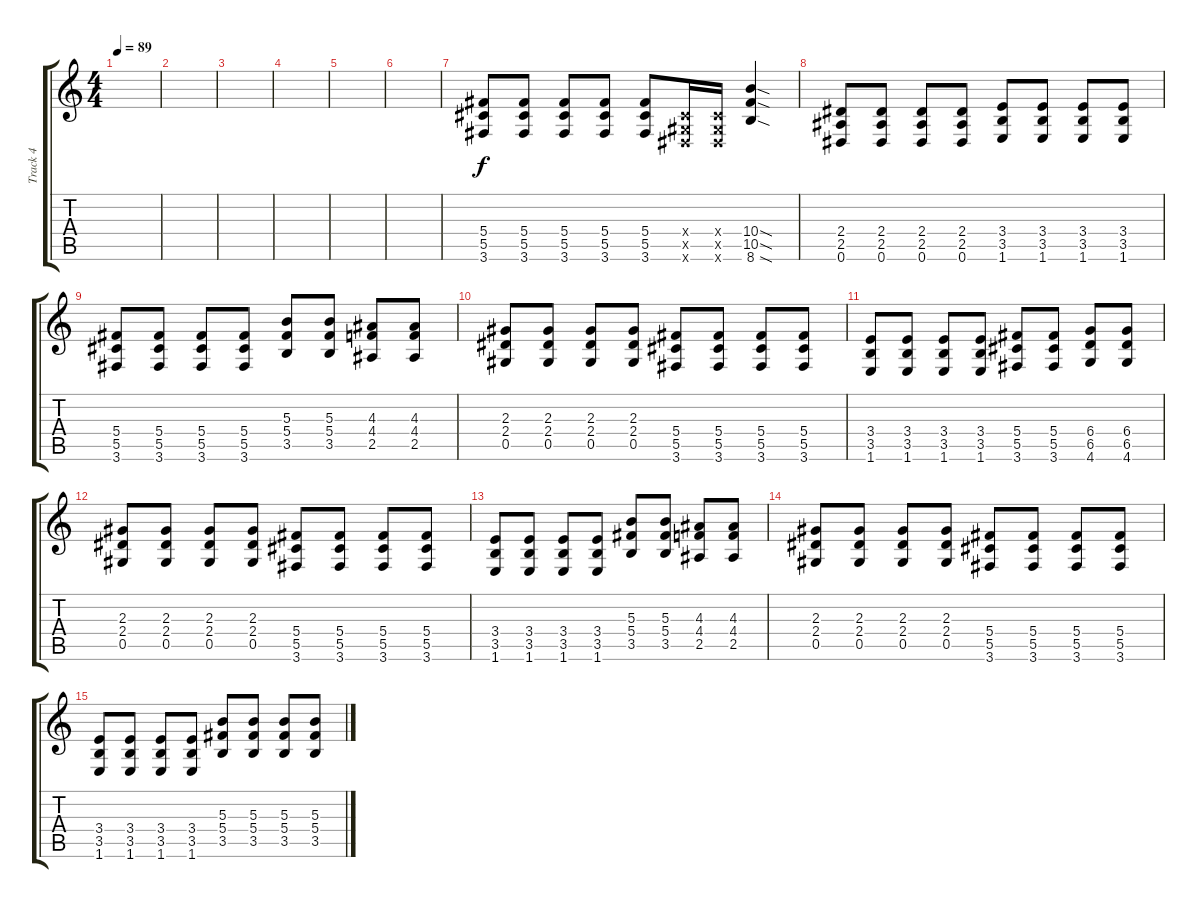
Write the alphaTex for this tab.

\track ("Track 4" "Track 4") {instrument overdrivenguitar}
\staff {score tabs}
\tuning (Eb4 Bb3 Gb3 Db3 Ab2 Eb2) {hide}
\ts (4 4)
\tempo 89
\clef g2
\ks c
|
|
|
|
|
|
(5.4 5.5 3.6).8{volume 13} (5.4 5.5 3.6).8 (5.4 5.5 3.6).8 (5.4 5.5 3.6).8 (5.4 5.5 3.6).8 (0.4{x} 0.5{x} 0.6{x}).16 (0.4{x} 0.5{x} 0.6{x}).16 (10.4{sod} 10.5{sod} 8.6{sod}).4 |
(2.4 2.5 0.6).8 (2.4 2.5 0.6).8 (2.4 2.5 0.6).8 (2.4 2.5 0.6).8 (3.4 3.5 1.6).8 (3.4 3.5 1.6).8 (3.4 3.5 1.6).8 (3.4 3.5 1.6).8 |
(5.4 5.5 3.6).8 (5.4 5.5 3.6).8 (5.4 5.5 3.6).8 (5.4 5.5 3.6).8 (5.3 5.4 3.5).8 (5.3 5.4 3.5).8 (4.3 4.4 2.5).8 (4.3 4.4 2.5).8 |
(2.3 2.4 0.5).8 (2.3 2.4 0.5).8 (2.3 2.4 0.5).8 (2.3 2.4 0.5).8 (5.4 5.5 3.6).8 (5.4 5.5 3.6).8 (5.4 5.5 3.6).8 (5.4 5.5 3.6).8 |
(3.4 3.5 1.6).8 (3.4 3.5 1.6).8 (3.4 3.5 1.6).8 (3.4 3.5 1.6).8 (5.4 5.5 3.6).8 (5.4 5.5 3.6).8 (6.4 6.5 4.6).8 (6.4 6.5 4.6).8 |
(2.3 2.4 0.5).8 (2.3 2.4 0.5).8 (2.3 2.4 0.5).8 (2.3 2.4 0.5).8 (5.4 5.5 3.6).8 (5.4 5.5 3.6).8 (5.4 5.5 3.6).8 (5.4 5.5 3.6).8 |
(3.4 3.5 1.6).8 (3.4 3.5 1.6).8 (3.4 3.5 1.6).8 (3.4 3.5 1.6).8 (5.3 5.4 3.5).8 (5.3 5.4 3.5).8 (4.3 4.4 2.5).8 (4.3 4.4 2.5).8 |
(2.3 2.4 0.5).8 (2.3 2.4 0.5).8 (2.3 2.4 0.5).8 (2.3 2.4 0.5).8 (5.4 5.5 3.6).8 (5.4 5.5 3.6).8 (5.4 5.5 3.6).8 (5.4 5.5 3.6).8 |
(3.4 3.5 1.6).8 (3.4 3.5 1.6).8 (3.4 3.5 1.6).8 (3.4 3.5 1.6).8 (5.3 5.4 3.5).8 (5.3 5.4 3.5).8 (5.3 5.4 3.5).8 (5.3 5.4 3.5).8
